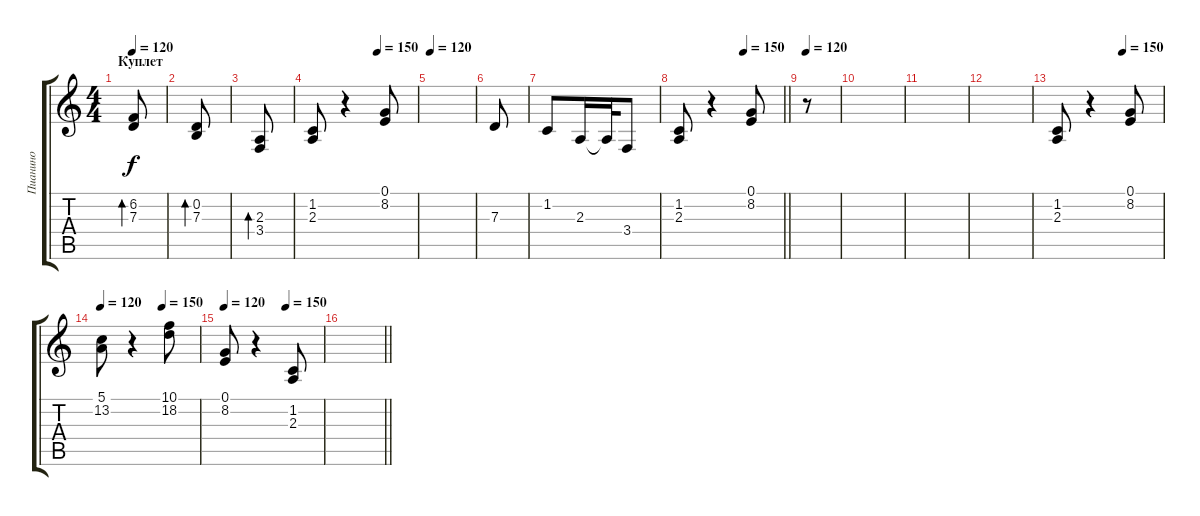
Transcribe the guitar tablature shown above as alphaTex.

\track ("Пианино" "Пианино") {instrument acousticgrandpiano}
\staff {score tabs}
\tuning (E4 B3 G3 D3 A2 E2) {hide}
\ts (4 4)
\section ("" "Куплет")
\tempo 120
\clef g2
\ks c
(6.2 7.3).8{bd 120 dy f} |
(0.2 7.3).8{bd 120} |
(2.3 3.4).8{bd 120} |
\tempo (150 0.625)
(1.2 2.3).8 r.4 (0.1 8.2).8 |
\tempo 120
|
7.3.8 |
1.2.8 2.3.16 2.3{t}.32 3.4.8 |
\tempo (150 0.625)
\barLineRight lightlight
(1.2 2.3).8 r.4 (0.1 8.2).8 |
\section ("" "")
\tempo 120
r.8 |
|
|
|
\tempo (150 0.625)
(1.2 2.3).8 r.4 (0.1 8.2).8 |
\tempo 120
\tempo (150 0.625)
(5.1 13.2).8 r.4 (10.1 18.2).8 |
\tempo 120
\tempo (150 0.625)
(0.1 8.2).8 r.4 (1.2 2.3).8 |
\barLineRight lightlight
